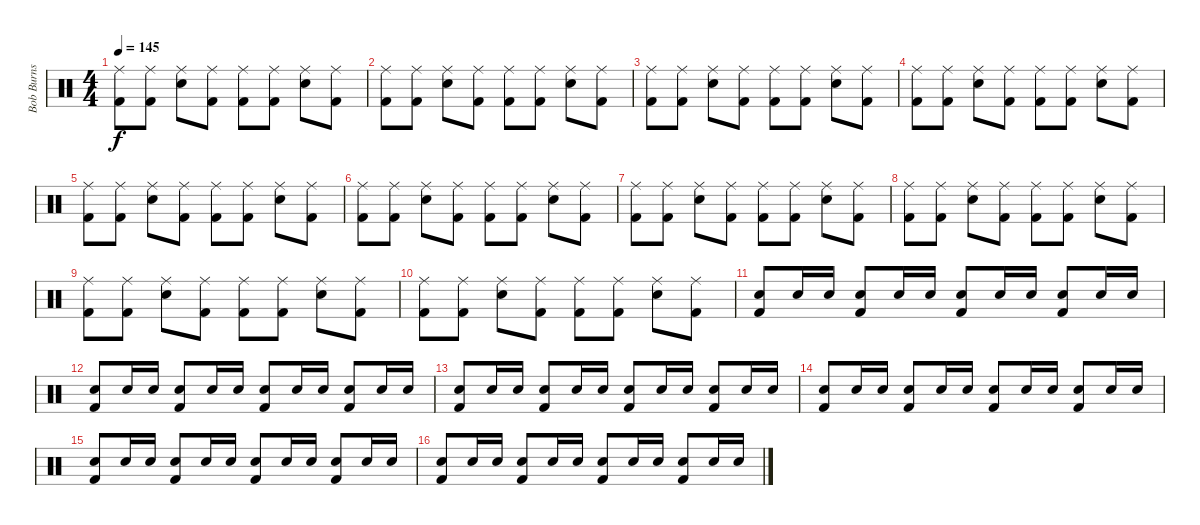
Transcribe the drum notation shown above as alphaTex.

\track ("Bob Burns (Drums)" "Bob Burns ") {instrument percussion}
\staff {score}
\articulation defaults
\ts (4 4)
\tempo 145
\clef neutral
\ks c
("Ride (middle)" "Kick (hit) 2").8{dy f} ("Ride (middle)" "Kick (hit) 2").8 ("Ride (middle)" "Electric Snare (hit)").8 ("Ride (middle)" "Kick (hit) 2").8 ("Ride (middle)" "Kick (hit) 2").8 ("Ride (middle)" "Kick (hit) 2").8 ("Ride (middle)" "Electric Snare (hit)").8 ("Ride (middle)" "Kick (hit) 2").8 |
("Ride (middle)" "Kick (hit) 2").8 ("Ride (middle)" "Kick (hit) 2").8 ("Ride (middle)" "Electric Snare (hit)").8 ("Ride (middle)" "Kick (hit) 2").8 ("Ride (middle)" "Kick (hit) 2").8 ("Ride (middle)" "Kick (hit) 2").8 ("Ride (middle)" "Electric Snare (hit)").8 ("Ride (middle)" "Kick (hit) 2").8 |
("Ride (middle)" "Kick (hit) 2").8 ("Ride (middle)" "Kick (hit) 2").8 ("Ride (middle)" "Electric Snare (hit)").8 ("Ride (middle)" "Kick (hit) 2").8 ("Ride (middle)" "Kick (hit) 2").8 ("Ride (middle)" "Kick (hit) 2").8 ("Ride (middle)" "Electric Snare (hit)").8 ("Ride (middle)" "Kick (hit) 2").8 |
("Ride (middle)" "Kick (hit) 2").8 ("Ride (middle)" "Kick (hit) 2").8 ("Ride (middle)" "Electric Snare (hit)").8 ("Ride (middle)" "Kick (hit) 2").8 ("Ride (middle)" "Kick (hit) 2").8 ("Ride (middle)" "Kick (hit) 2").8 ("Ride (middle)" "Electric Snare (hit)").8 ("Ride (middle)" "Kick (hit) 2").8 |
("Ride (middle)" "Kick (hit) 2").8 ("Ride (middle)" "Kick (hit) 2").8 ("Ride (middle)" "Electric Snare (hit)").8 ("Ride (middle)" "Kick (hit) 2").8 ("Ride (middle)" "Kick (hit) 2").8 ("Ride (middle)" "Kick (hit) 2").8 ("Ride (middle)" "Electric Snare (hit)").8 ("Ride (middle)" "Kick (hit) 2").8 |
("Ride (middle)" "Kick (hit) 2").8 ("Ride (middle)" "Kick (hit) 2").8 ("Ride (middle)" "Electric Snare (hit)").8 ("Ride (middle)" "Kick (hit) 2").8 ("Ride (middle)" "Kick (hit) 2").8 ("Ride (middle)" "Kick (hit) 2").8 ("Ride (middle)" "Electric Snare (hit)").8 ("Ride (middle)" "Kick (hit) 2").8 |
("Ride (middle)" "Kick (hit) 2").8 ("Ride (middle)" "Kick (hit) 2").8 ("Ride (middle)" "Electric Snare (hit)").8 ("Ride (middle)" "Kick (hit) 2").8 ("Ride (middle)" "Kick (hit) 2").8 ("Ride (middle)" "Kick (hit) 2").8 ("Ride (middle)" "Electric Snare (hit)").8 ("Ride (middle)" "Kick (hit) 2").8 |
("Ride (middle)" "Kick (hit) 2").8 ("Ride (middle)" "Kick (hit) 2").8 ("Ride (middle)" "Electric Snare (hit)").8 ("Ride (middle)" "Kick (hit) 2").8 ("Ride (middle)" "Kick (hit) 2").8 ("Ride (middle)" "Kick (hit) 2").8 ("Ride (middle)" "Electric Snare (hit)").8 ("Ride (middle)" "Kick (hit) 2").8 |
("Ride (middle)" "Kick (hit) 2").8 ("Ride (middle)" "Kick (hit) 2").8 ("Ride (middle)" "Electric Snare (hit)").8 ("Ride (middle)" "Kick (hit) 2").8 ("Ride (middle)" "Kick (hit) 2").8 ("Ride (middle)" "Kick (hit) 2").8 ("Ride (middle)" "Electric Snare (hit)").8 ("Ride (middle)" "Kick (hit) 2").8 |
("Ride (middle)" "Kick (hit) 2").8 ("Ride (middle)" "Kick (hit) 2").8 ("Ride (middle)" "Electric Snare (hit)").8 ("Ride (middle)" "Kick (hit) 2").8 ("Ride (middle)" "Kick (hit) 2").8 ("Ride (middle)" "Kick (hit) 2").8 ("Ride (middle)" "Electric Snare (hit)").8 ("Ride (middle)" "Kick (hit) 2").8 |
("Electric Snare (hit)" "Kick (hit) 2").8 "Electric Snare (hit)".16 "Electric Snare (hit)".16 ("Electric Snare (hit)" "Kick (hit) 2").8 "Electric Snare (hit)".16 "Electric Snare (hit)".16 ("Electric Snare (hit)" "Kick (hit) 2").8 "Electric Snare (hit)".16 "Electric Snare (hit)".16 ("Electric Snare (hit)" "Kick (hit) 2").8 "Electric Snare (hit)".16 "Electric Snare (hit)".16 |
("Electric Snare (hit)" "Kick (hit) 2").8 "Electric Snare (hit)".16 "Electric Snare (hit)".16 ("Electric Snare (hit)" "Kick (hit) 2").8 "Electric Snare (hit)".16 "Electric Snare (hit)".16 ("Electric Snare (hit)" "Kick (hit) 2").8 "Electric Snare (hit)".16 "Electric Snare (hit)".16 ("Electric Snare (hit)" "Kick (hit) 2").8 "Electric Snare (hit)".16 "Electric Snare (hit)".16 |
("Electric Snare (hit)" "Kick (hit) 2").8 "Electric Snare (hit)".16 "Electric Snare (hit)".16 ("Electric Snare (hit)" "Kick (hit) 2").8 "Electric Snare (hit)".16 "Electric Snare (hit)".16 ("Electric Snare (hit)" "Kick (hit) 2").8 "Electric Snare (hit)".16 "Electric Snare (hit)".16 ("Electric Snare (hit)" "Kick (hit) 2").8 "Electric Snare (hit)".16 "Electric Snare (hit)".16 |
("Electric Snare (hit)" "Kick (hit) 2").8 "Electric Snare (hit)".16 "Electric Snare (hit)".16 ("Electric Snare (hit)" "Kick (hit) 2").8 "Electric Snare (hit)".16 "Electric Snare (hit)".16 ("Electric Snare (hit)" "Kick (hit) 2").8 "Electric Snare (hit)".16 "Electric Snare (hit)".16 ("Electric Snare (hit)" "Kick (hit) 2").8 "Electric Snare (hit)".16 "Electric Snare (hit)".16 |
("Electric Snare (hit)" "Kick (hit) 2").8 "Electric Snare (hit)".16 "Electric Snare (hit)".16 ("Electric Snare (hit)" "Kick (hit) 2").8 "Electric Snare (hit)".16 "Electric Snare (hit)".16 ("Electric Snare (hit)" "Kick (hit) 2").8 "Electric Snare (hit)".16 "Electric Snare (hit)".16 ("Electric Snare (hit)" "Kick (hit) 2").8 "Electric Snare (hit)".16 "Electric Snare (hit)".16 |
("Electric Snare (hit)" "Kick (hit) 2").8 "Electric Snare (hit)".16 "Electric Snare (hit)".16 ("Electric Snare (hit)" "Kick (hit) 2").8 "Electric Snare (hit)".16 "Electric Snare (hit)".16 ("Electric Snare (hit)" "Kick (hit) 2").8 "Electric Snare (hit)".16 "Electric Snare (hit)".16 ("Electric Snare (hit)" "Kick (hit) 2").8 "Electric Snare (hit)".16 "Electric Snare (hit)".16
